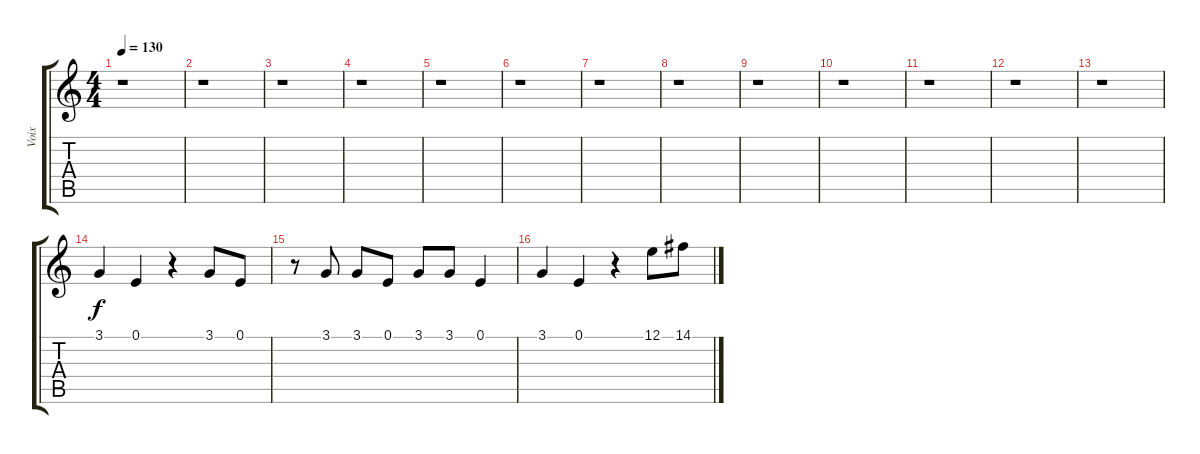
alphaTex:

\track ("Voix" "Voix") {instrument voiceoohs}
\staff {score tabs}
\tuning (E4 B3 G3 D3 A2 E2) {hide}
\ts (4 4)
\tempo 130
\clef g2
\ks c
r.1{dy f instrument voiceoohs} |
r.1 |
r.1 |
r.1 |
r.1 |
r.1 |
r.1 |
r.1 |
r.1 |
r.1 |
r.1 |
r.1 |
r.1 |
3.1.4 0.1.4 r.4 3.1.8 0.1.8 |
r.8 3.1.8 3.1.8 0.1.8 3.1.8 3.1.8 0.1.4 |
3.1.4 0.1.4 r.4 12.1.8 14.1.8
